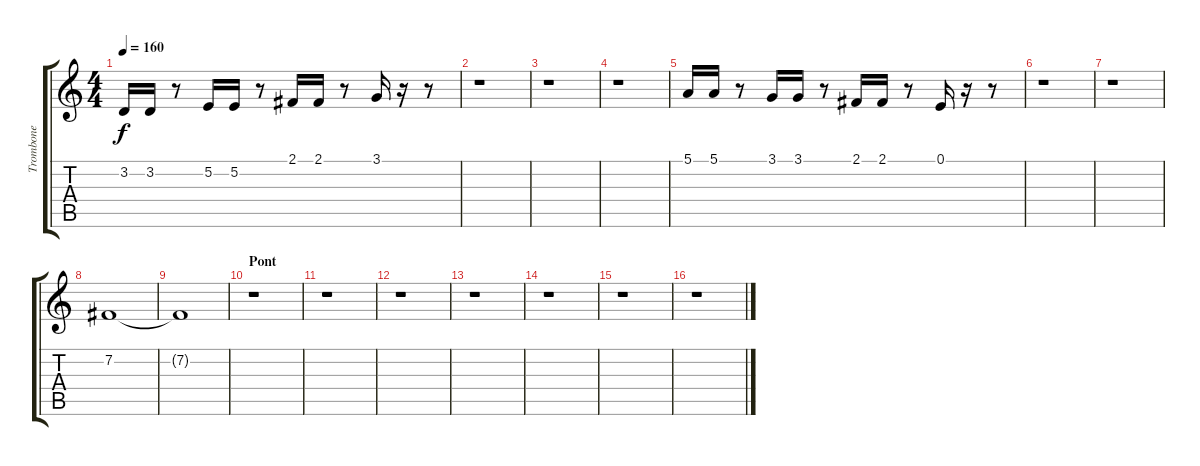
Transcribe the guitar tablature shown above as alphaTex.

\track ("Trombone" "Trombone") {instrument trombone}
\staff {score tabs}
\tuning (E4 B3 G3 D3 A2 E2) {hide}
\ts (4 4)
\tempo 160
\clef g2
\ks c
3.2.16{dy f} 3.2.16 r.8 5.2.16 5.2.16 r.8 2.1.16 2.1.16 r.8 3.1.16 r.16 r.8 |
r.1 |
r.1 |
r.1 |
5.1.16 5.1.16 r.8 3.1.16 3.1.16 r.8 2.1.16 2.1.16 r.8 0.1.16 r.16 r.8 |
r.1 |
r.1 |
7.2.1 |
7.2{t}.1 |
\section ("" "Pont")
r.1 |
r.1 |
r.1 |
r.1 |
r.1 |
r.1 |
r.1
